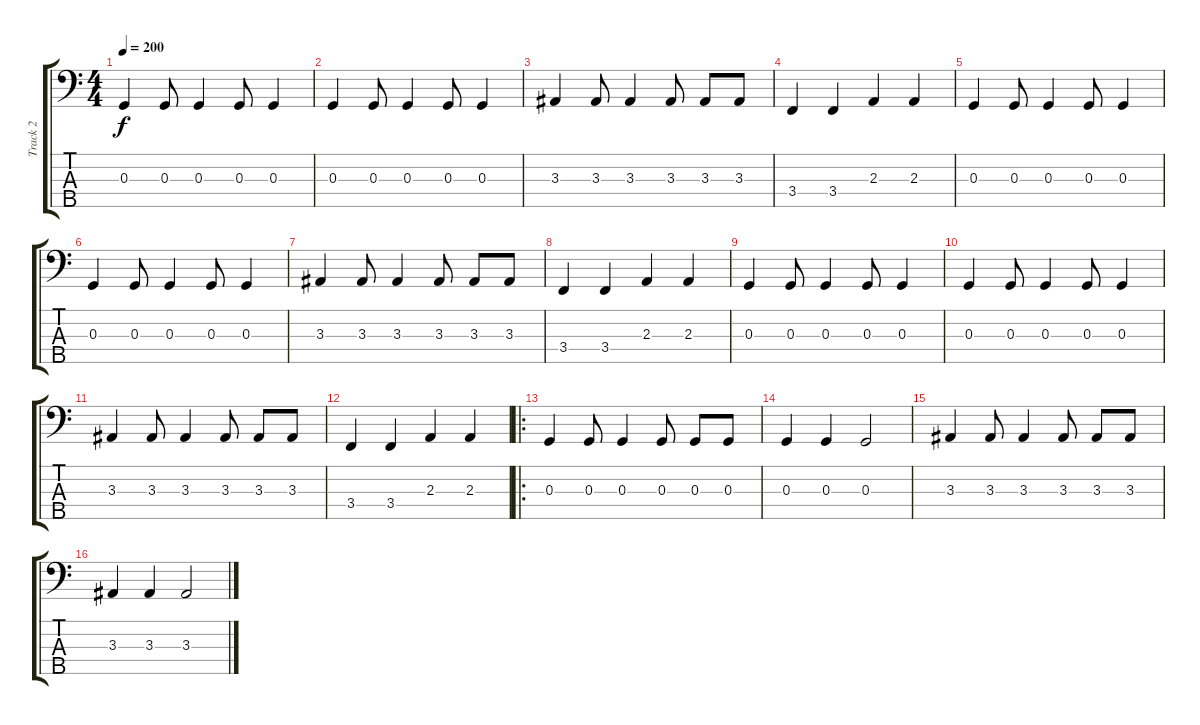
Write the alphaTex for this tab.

\track ("Track 2" "Track 2") {instrument electricbassfinger}
\staff {score tabs}
\tuning (F2 C2 G1 D1 A0) {hide}
\ts (4 4)
\tempo 200
\clef f4
\ks c
0.3.4{dy f} 0.3.8 0.3.4 0.3.8 0.3.4 |
0.3.4 0.3.8 0.3.4 0.3.8 0.3.4 |
3.3.4 3.3.8 3.3.4 3.3.8 3.3.8 3.3.8 |
3.4.4 3.4.4 2.3.4 2.3.4 |
0.3.4 0.3.8 0.3.4 0.3.8 0.3.4 |
0.3.4 0.3.8 0.3.4 0.3.8 0.3.4 |
3.3.4 3.3.8 3.3.4 3.3.8 3.3.8 3.3.8 |
3.4.4 3.4.4 2.3.4 2.3.4 |
0.3.4 0.3.8 0.3.4 0.3.8 0.3.4 |
0.3.4 0.3.8 0.3.4 0.3.8 0.3.4 |
3.3.4 3.3.8 3.3.4 3.3.8 3.3.8 3.3.8 |
3.4.4 3.4.4 2.3.4 2.3.4 |
\ro
0.3.4 0.3.8 0.3.4 0.3.8 0.3.8 0.3.8 |
0.3.4 0.3.4 0.3.2 |
3.3.4 3.3.8 3.3.4 3.3.8 3.3.8 3.3.8 |
3.3.4 3.3.4 3.3.2
